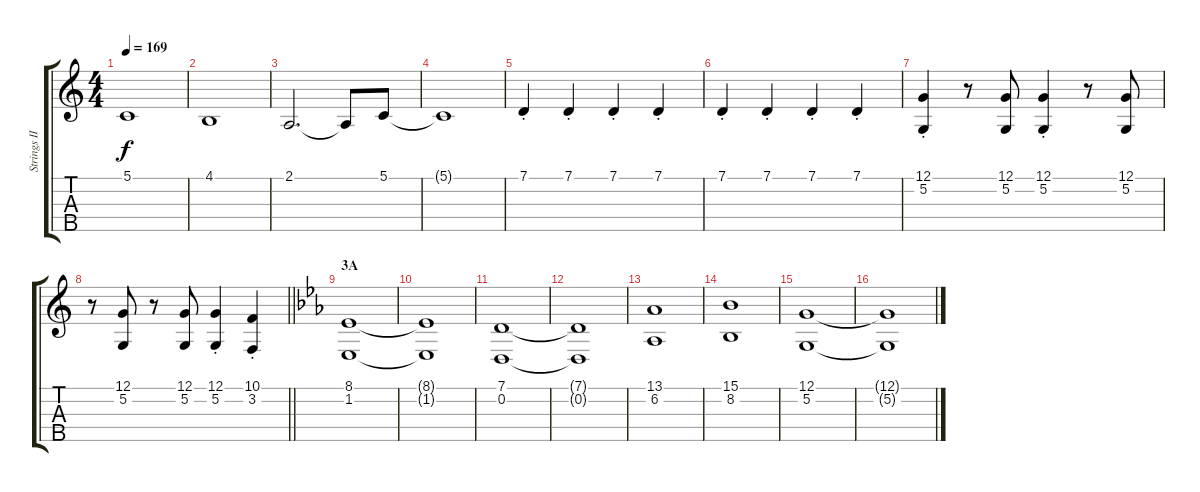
\track ("Strings II" "Strings II") {instrument stringensemble1}
\staff {score tabs}
\tuning (G3 D3 A2 E2 B1) {hide}
\ts (4 4)
\tempo 169
\clef g2
\ks c
5.1.1{dy f} |
4.1.1 |
2.1.2{d} 2.1{t}.8 5.1.8 |
5.1{t}.1 |
7.1{st}.4 7.1{st}.4 7.1{st}.4 7.1{st}.4 |
7.1{st}.4 7.1{st}.4 7.1{st}.4 7.1{st}.4 |
(12.1{st} 5.2{st}).4 r.8 (12.1 5.2).8 (12.1{st} 5.2{st}).4 r.8 (12.1 5.2).8 |
\barLineRight lightlight
r.8 (12.1 5.2).8 r.8 (12.1 5.2).8 (12.1{st} 5.2{st}).4 (10.1{st} 3.2{st}).4 |
\section ("" "3A")
\ks eb
(8.1 1.2).1 |
(8.1{t} 1.2{t}).1 |
(7.1 0.2).1 |
(7.1{t} 0.2{t}).1 |
(13.1 6.2).1 |
(15.1 8.2).1 |
(12.1 5.2).1 |
(12.1{t} 5.2{t}).1
